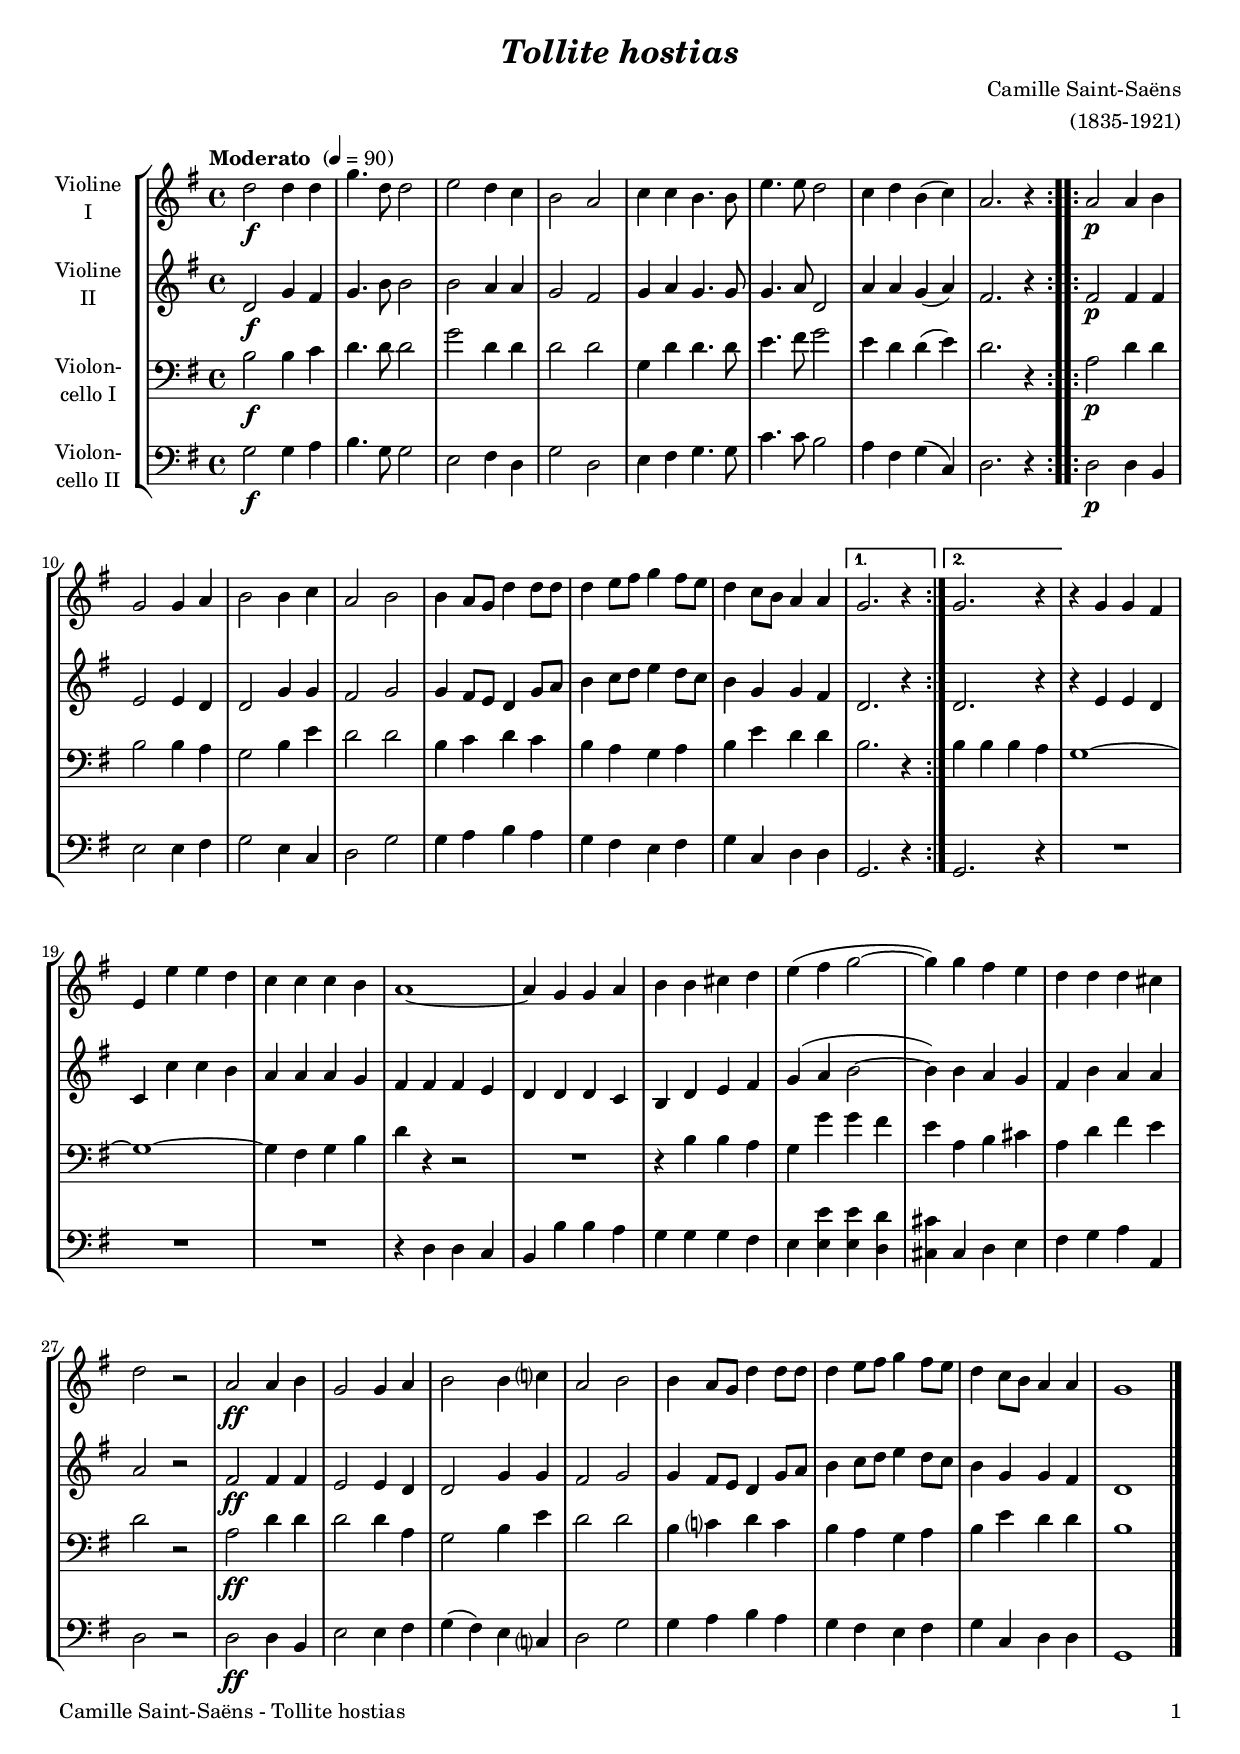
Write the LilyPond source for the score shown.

\version "2.24.1"
\include "deutsch.ly"

#(set-global-staff-size 18)

\header {
  title     = \markup \bold \italic "Tollite hostias"
  composer  = "Camille Saint-Saëns"
  arranger  = "(1835-1921)"
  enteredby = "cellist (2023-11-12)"
%  piece     = ""
}

voiceconsts = {
  \key g \major
  \time 4/4
  \clef "treble"
%  \numericTimeSignature
  \compressEmptyMeasures
  % Set default beaming for all staves
%  \set Timing.beamExceptions = #'()
%  \set Timing.baseMoment     = #(ly:make-moment 1 4)
%  \set Timing.beatStructure  = #'(1 1 1)
  \tempo "Moderato " 4=90
}

mist = "string ensemble 1"
mivl = "violin"
miba = "cello"
mipz = "pizzicato strings"

dcaf = \mark \markup \box \italic "D.C. al Fine"
fine = \mark \markup \box \italic "Fine"

va = \relative c'' {
  \voiceconsts

  \repeat volta 2 {
    d2\f d4 d
    g4. d8 d2
    e d4 c
    h2 a
    c4 c h4. h8
    e4. e8 d2
    c4 d h( c)
    a2. r4
  }

  \repeat volta 2 {
    a2\p a4 h
    g2 g4 a
    h2 h4 c
    a2 h
    h4 a8 g d'4 d8 d
    d4 e8 fis g4 fis8 e

    d4 c8 h a4 a
  }
  \alternative {
    { g2. r4 }
    { g2. r4 }
  }
  r g g fis
  e e' e d
  c c c h
  a1~

  a4 g g a
  h h cis d
  e( fis g2~
  g4) g fis e
  d d d cis
  d2 r
  a\ff a4 h

  g2 g4 a
  h2 h4 c?
  a2 h
  h4 a8 g d'4 d8 d
  d4 e8 fis g4 fis8 e
  d4 c8 h a4 a
  g1 \bar "|."
}

vb = \relative c' {
  \voiceconsts

  \repeat volta 2 {
    d2\f g4 fis
    g4. h8 h2
    h a4 a
    g2 fis
    g4 a g4. g8
    g4. a8 d,2
    a'4 a g( a)
    fis2. r4
  }

  \repeat volta 2 {
    fis2\p fis4 fis
    e2 e4 d
    d2 g4 g
    fis2 g
    g4 fis8 e d4 g8 a
    h4 c8 d e4 d8 c

    h4 g g fis
  }
  \alternative {
    { d2. r4 }
    { d2. r4 }
  }
  r e e d
  c c' c h
  a a a g
  fis fis fis e

  d d d c
  h d e fis
  g( a h2~
  h4) h a g
  fis h a a
  a2 r
  fis\ff fis4 fis

  e2 e4 d
  d2 g4 g
  fis2 g
  g4 fis8 e d4 g8 a
  h4 c8 d e4 d8 c
  h4 g g fis
  d1 \bar "|."
}

vc = \relative c' {
  \voiceconsts
  \clef "bass"
  
  \repeat volta 2 {
    h2\f h4 c
    d4. d8 d2
    g d4 d
    d2 d
    g,4 d' d4. d8
    e4. fis8 g2
    e4 d d( e)
    d2. r4
  }

  \repeat volta 2 {
    a2\p d4 d
    h2 h4 a
    g2 h4 e
    d2 d
    h4 c d c
    h a g a

    h e d d
  }
  \alternative {
    { h2. r4 }
    { h h h a }
  }

  g1~
  g~
  g4 fis g h
  d r r2

  R1
  r4 h h a
  g g' g fis
  e a, h cis
  a d fis e
  d2 r
  a\ff d4 d

  d2 d4 a
  g2 h4 e
  d2 d
  h4 c? d c
  h a g a
  h e d d
  h1 \bar "|."
}

vd = \relative c' {
  \voiceconsts
  \clef "bass"
  
  \repeat volta 2 {
    g2\f g4 a
    h4. g8 g2
    e fis4 d
    g2 d
    e4 fis g4. g8
    c4. c8 h2
    a4 fis g( c,)
    d2. r4
  }

  \repeat volta 2 {
    d2\p d4 h
    e2 e4 fis
    g2 e4 c
    d2 g
    g4 a h a
    g fis e fis

    g c, d d
  }
  \alternative {
    { g,2. r4 }
    { g2. r4 }
  }
  R1*3
  r4 d' d c

  h h' h a
  g g g fis
  e <e e'> <e e'> <d d'>
  <cis cis'> cis d e
  fis g a a,
  d2 r
  d\ff d4 h

  e2 e4 fis
  g( fis) e c?
  d2 g
  g4 a h a
  g fis e fis
  g c, d d
  g,1 \bar "|."
}


music = \new StaffGroup <<
      \new Staff {
	\set Staff.midiInstrument = \mivl
	\set Staff.instrumentName = \markup \center-column { "Violine" "I" }
	\transpose g g { \va }
      }

      \new Staff {
	\set Staff.midiInstrument = \mivl
	\set Staff.instrumentName = \markup \center-column { "Violine" "II" }
	\transpose g g { \vb }
      }

      \new Staff {
	\set Staff.midiInstrument = \miba
	\set Staff.instrumentName = \markup \center-column { "Violon-" "cello I" }
	\transpose g g { \vc }
      }

      \new Staff {
	\set Staff.midiInstrument = \miba
	\set Staff.instrumentName = \markup \center-column { "Violon-" "cello II" }
	\transpose g g { \vd }
      }
>>

\book {
   \paper {
    print-page-number = ##t
    print-first-page-number = ##t
    ragged-last-bottom = ##f
    oddHeaderMarkup = \markup \null
    evenHeaderMarkup = \markup \null
    oddFooterMarkup = \markup {
      \fill-line {
        \if \should-print-page-number
        "Camille Saint-Saëns - Tollite hostias" \fromproperty #'page:page-number-string
      }
    }
    evenFooterMarkup = \oddFooterMarkup
  } \score {
    \music
    \layout {}
  }

  \score {
    \unfoldRepeats \music

    \midi {
      \context {
        \Score
      }
    }
  }
}